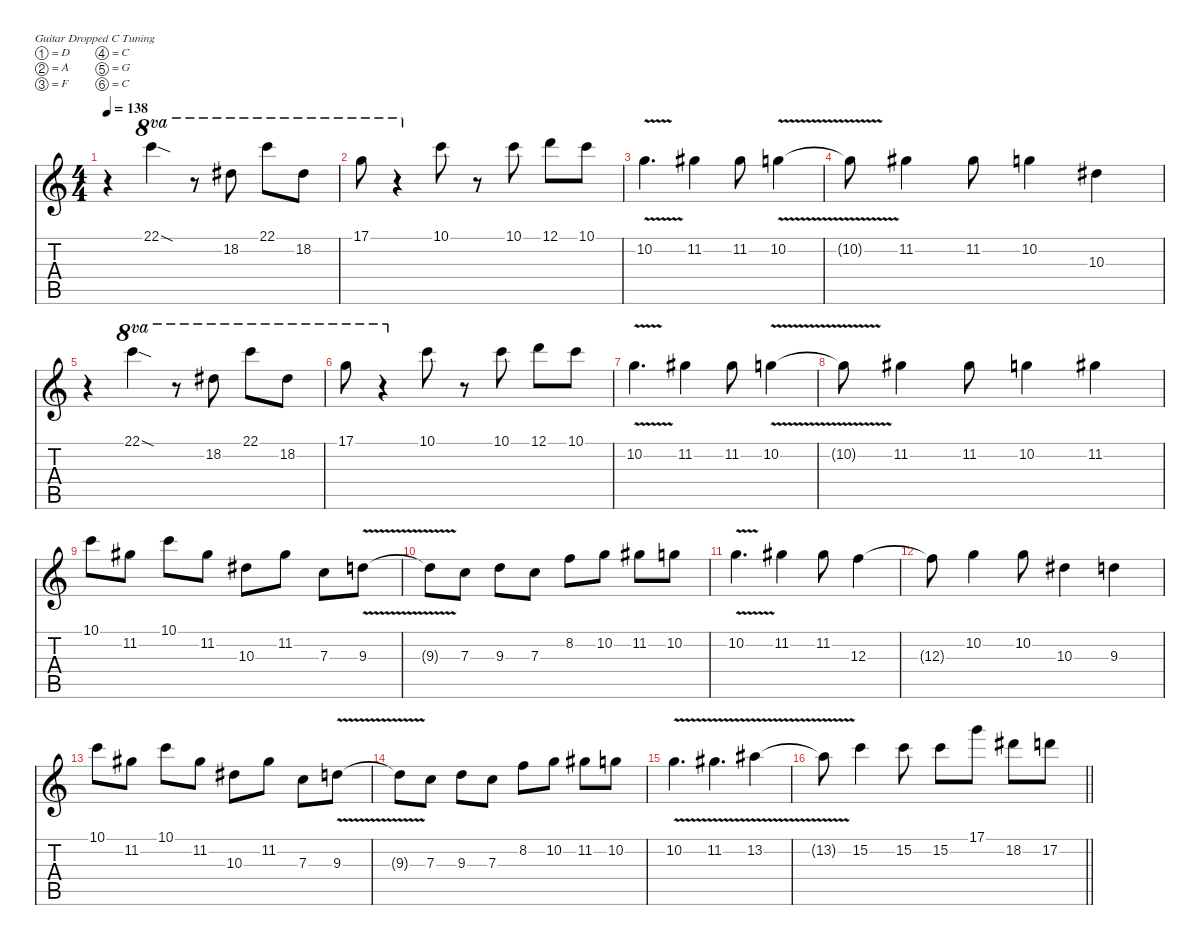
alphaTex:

\defaultSystemsLayout 4
\hideDynamics
\bracketExtendMode nobrackets
\singleTrackTrackNamePolicy hidden
\multiTrackTrackNamePolicy hidden
\otherSystemsTrackNameOrientation horizontal
\track ("Fills" "dist.guit.") {instrument distortionguitar}
\staff {score tabs}
\tuning (D4 A3 F3 C3 G2 C2)
\ts (4 4)
\tempo 138
\clef g2
\ks c
r.4{dy f beam Down} 22.1{sod}.4{ot 8va beam Down} r.8{ot 8va beam Down} 18.2{acc #}.8{ot 8va beam Down} 22.1.8{ot 8va beam Down} 18.2{acc #}.8{ot 8va beam Down} |
17.1.8{ot 8va beam Down} r.4{ot 8va beam Down} 10.1.8{beam Down} r.8{beam Down} 10.1.8{beam Down} 12.1.8{beam Down} 10.1.8{beam Down} |
10.2{v}.4{d beam Down} 11.2{acc #}.4{beam Down} 11.2{acc #}.8{beam Down} 10.2{v}.4{beam Down} |
10.2{v t}.8{beam Down} 11.2{acc #}.4{beam Down} 11.2{acc #}.8{beam Down} 10.2.4{beam Down} 10.3{acc #}.4{beam Down} |
r.4{beam Down} 22.1{sod}.4{ot 8va beam Down} r.8{ot 8va beam Down} 18.2{acc #}.8{ot 8va beam Down} 22.1.8{ot 8va beam Down} 18.2{acc #}.8{ot 8va beam Down} |
17.1.8{ot 8va beam Down} r.4{ot 8va beam Down} 10.1.8{beam Down} r.8{beam Down} 10.1.8{beam Down} 12.1.8{beam Down} 10.1.8{beam Down} |
10.2{v}.4{d beam Down} 11.2{acc #}.4{beam Down} 11.2{acc #}.8{beam Down} 10.2{v}.4{beam Down} |
10.2{v t}.8{beam Down} 11.2{acc #}.4{beam Down} 11.2{acc #}.8{beam Down} 10.2.4{beam Down} 11.2{acc #}.4{beam Down} |
10.1.8{beam Down} 11.2{acc #}.8{beam Down} 10.1.8{beam Down} 11.2{acc #}.8{beam Down} 10.3{acc #}.8{beam Down} 11.2{acc #}.8{beam Down} 7.3.8{beam Down} 9.3{v}.8{beam Down} |
9.3{v t}.8{beam Down} 7.3.8{beam Down} 9.3.8{beam Down} 7.3.8{beam Down} 8.2.8{beam Down} 10.2.8{beam Down} 11.2{acc #}.8{beam Down} 10.2.8{beam Down} |
10.2{v}.4{d beam Down} 11.2{acc #}.4{beam Down} 11.2{acc #}.8{beam Down} 12.3.4{beam Down} |
12.3{t}.8{beam Down} 10.2.4{beam Down} 10.2.8{beam Down} 10.3{acc #}.4{beam Down} 9.3.4{beam Down} |
10.1.8{beam Down} 11.2{acc #}.8{beam Down} 10.1.8{beam Down} 11.2{acc #}.8{beam Down} 10.3{acc #}.8{beam Down} 11.2{acc #}.8{beam Down} 7.3.8{beam Down} 9.3{v}.8{beam Down} |
9.3{v t}.8{beam Down} 7.3.8{beam Down} 9.3.8{beam Down} 7.3.8{beam Down} 8.2.8{beam Down} 10.2.8{beam Down} 11.2{acc #}.8{beam Down} 10.2.8{beam Down} |
10.2{v}.4{d beam Down} 11.2{v acc #}.4{d beam Down} 13.2{v acc #}.4{beam Down} |
\barLineRight lightlight
13.2{v t acc #}.8{beam Down} 15.2.4{beam Down} 15.2.8{beam Down} 15.2.8{beam Down} 17.1.8{beam Down} 18.2{acc #}.8{beam Down} 17.2.8{beam Down}
